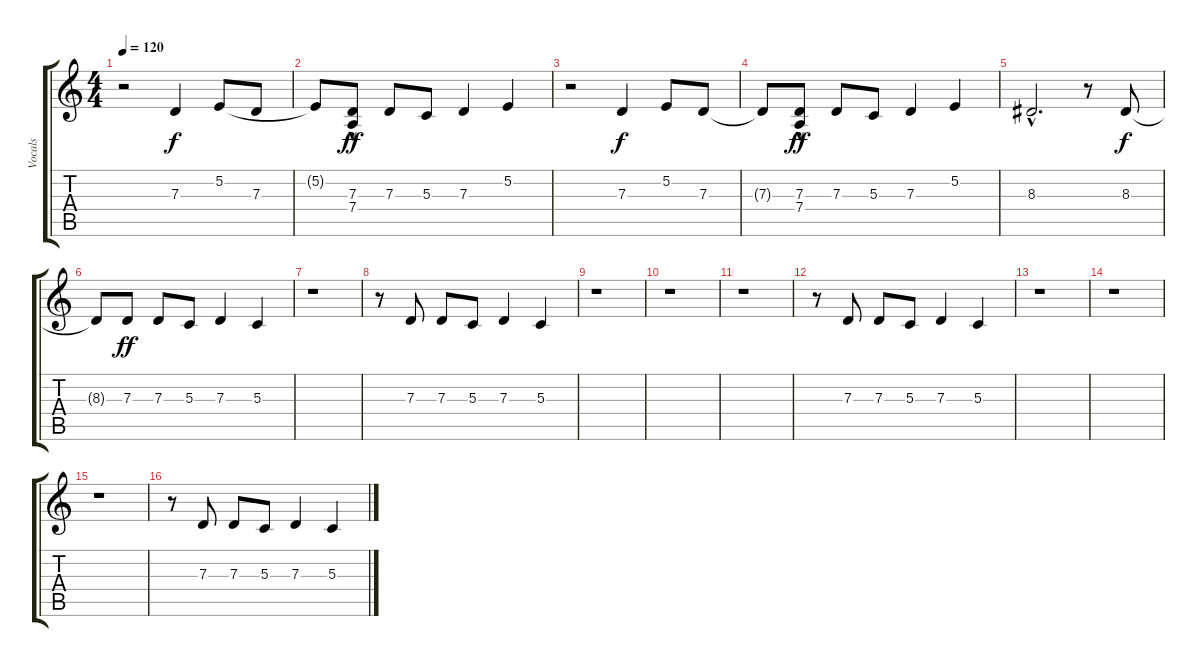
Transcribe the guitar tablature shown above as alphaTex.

\track ("Vocals" "Vocals") {instrument oboe}
\staff {score tabs}
\tuning (E4 B3 G3 D3 A2 E2) {hide}
\ts (4 4)
\tempo 120
\clef g2
\ks c
r.2{dy ff} 7.3.4{dy f} 5.2.8 7.3.8 |
5.2{t}.8 (7.3 7.4{hac}).8{dy ff} 7.3.8 5.3.8 7.3.4 5.2.4 |
r.2 7.3.4{dy f} 5.2.8 7.3.8 |
7.3{t}.8 (7.3 7.4{hac}).8{dy ff} 7.3.8 5.3.8 7.3.4 5.2.4 |
8.3{hac}.2{d} r.8 8.3.8{dy f} |
8.3{t}.8 7.3.8{dy ff} 7.3.8 5.3.8 7.3.4 5.3.4 |
r.1 |
r.8 7.3.8 7.3.8 5.3.8 7.3.4 5.3.4 |
r.1 |
r.1 |
r.1 |
r.8 7.3.8 7.3.8 5.3.8 7.3.4 5.3.4 |
r.1 |
r.1 |
r.1 |
r.8 7.3.8 7.3.8 5.3.8 7.3.4 5.3.4
